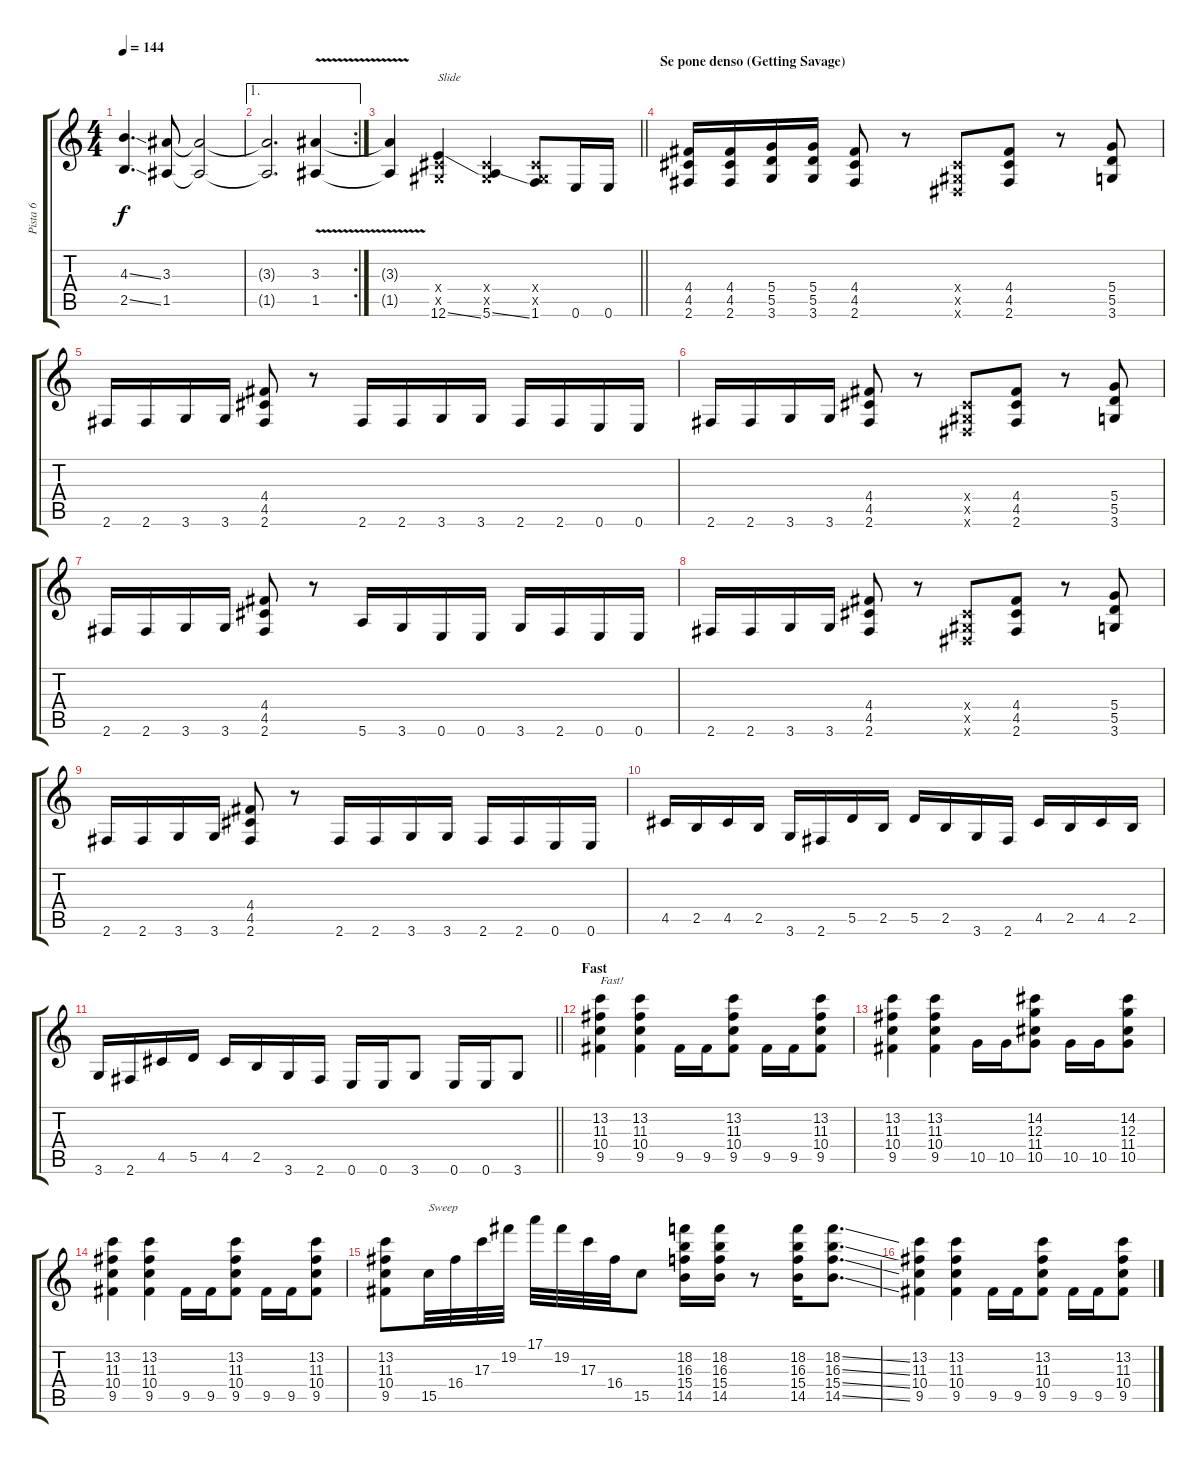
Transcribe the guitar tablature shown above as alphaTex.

\track ("Pista 6" "Pista 6") {instrument distortionguitar}
\staff {score tabs}
\tuning (E4 B3 G3 D3 A2 E2) {hide}
\ts (4 4)
\tempo 144
\clef g2
\ks c
(4.3{ss} 2.5{ss}).4{d dy f} (3.3 1.5).8 (3.3{t} 1.5{t}).2 |
\ae 1
\rc 2
(3.3{t} 1.5{t}).2{d} (3.3{v} 1.5{v}).4 |
\barLineRight lightlight
(3.3{t} 1.5{t}).4 (-1.4{x} -1.5{x} 12.6{ss}).4{txt "Slide"} (-1.4{x} -1.5{x} 5.6{ss}).4 (-1.4{x} -1.5{x} 1.6).8 0.6.16 0.6.16 |
\section ("" "Se pone denso (Getting Savage)")
(4.4 4.5 2.6).16 (4.4 4.5 2.6).16 (5.4 5.5 3.6).16 (5.4 5.5 3.6).16 (4.4 4.5 2.6).8 r.8 (-1.4{x} -1.5{x} -1.6{x}).8 (4.4 4.5 2.6).8 r.8 (5.4 5.5 3.6).8 |
2.6.16 2.6.16 3.6.16 3.6.16 (4.4 4.5 2.6).8 r.8 2.6.16 2.6.16 3.6.16 3.6.16 2.6.16 2.6.16 0.6.16 0.6.16 |
2.6.16 2.6.16 3.6.16 3.6.16 (4.4 4.5 2.6).8 r.8 (-1.4{x} -1.5{x} -1.6{x}).8 (4.4 4.5 2.6).8 r.8 (5.4 5.5 3.6).8 |
2.6.16 2.6.16 3.6.16 3.6.16 (4.4 4.5 2.6).8 r.8 5.6.16 3.6.16 0.6.16 0.6.16 3.6.16 2.6.16 0.6.16 0.6.16 |
2.6.16 2.6.16 3.6.16 3.6.16 (4.4 4.5 2.6).8 r.8 (-1.4{x} -1.5{x} -1.6{x}).8 (4.4 4.5 2.6).8 r.8 (5.4 5.5 3.6).8 |
2.6.16 2.6.16 3.6.16 3.6.16 (4.4 4.5 2.6).8 r.8 2.6.16 2.6.16 3.6.16 3.6.16 2.6.16 2.6.16 0.6.16 0.6.16 |
4.5.16 2.5.16 4.5.16 2.5.16 3.6.16 2.6.16 5.5.16 2.5.16 5.5.16 2.5.16 3.6.16 2.6.16 4.5.16 2.5.16 4.5.16 2.5.16 |
\barLineRight lightlight
3.6.16 2.6.16 4.5.16 5.5.16 4.5.16 2.5.16 3.6.16 2.6.16 0.6.16 0.6.16 3.6.8 0.6.16 0.6.16 3.6.8 |
\section ("" "Fast")
(13.2 11.3 10.4 9.5).4{txt "Fast!"} (13.2 11.3 10.4 9.5).4 9.5.16 9.5.16 (13.2 11.3 10.4 9.5).8 9.5.16 9.5.16 (13.2 11.3 10.4 9.5).8 |
(13.2 11.3 10.4 9.5).4 (13.2 11.3 10.4 9.5).4 10.5.16 10.5.16 (14.2 12.3 11.4 10.5).8 10.5.16 10.5.16 (14.2 12.3 11.4 10.5).8 |
(13.2 11.3 10.4 9.5).4 (13.2 11.3 10.4 9.5).4 9.5.16 9.5.16 (13.2 11.3 10.4 9.5).8 9.5.16 9.5.16 (13.2 11.3 10.4 9.5).8 |
(13.2 11.3 10.4 9.5).8 15.5.32{txt "Sweep"} 16.4.32 17.3.32 19.2.32 17.1.32 19.2.32 17.3.32 16.4.32 15.5.8 (18.2 16.3 15.4 14.5).16 (18.2 16.3 15.4 14.5).16 r.8 (18.2 16.3 15.4 14.5).16 (18.2{ss} 16.3{ss} 15.4{ss} 14.5{ss}).8{d} |
(13.2 11.3 10.4 9.5).4 (13.2 11.3 10.4 9.5).4 9.5.16 9.5.16 (13.2 11.3 10.4 9.5).8 9.5.16 9.5.16 (13.2 11.3 10.4 9.5).8
